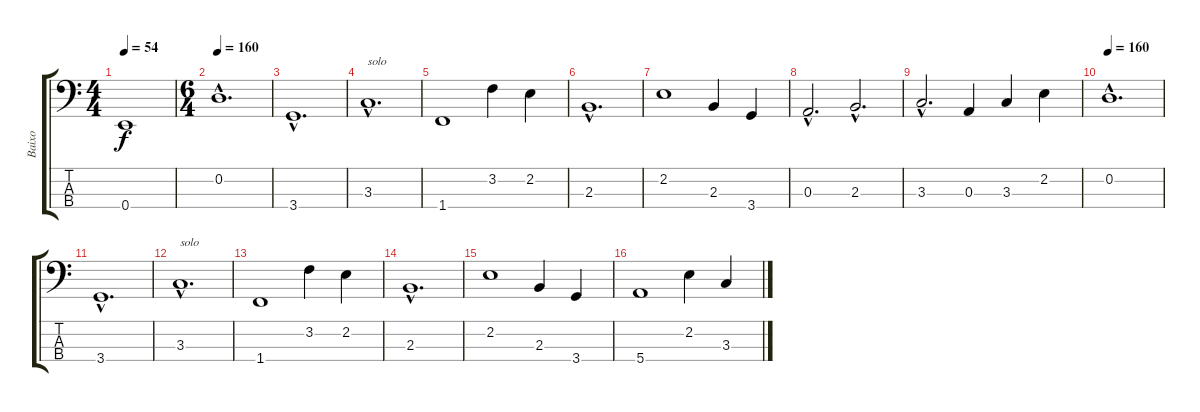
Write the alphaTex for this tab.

\track ("Baixo" "Baixo") {instrument electricbassfinger}
\staff {score tabs}
\tuning (G2 D2 A1 E1) {hide}
\ts (4 4)
\tempo 54
\clef f4
\ks c
0.4.1{dy f} |
\ts (6 4)
\tempo 160
0.2{hac}.1{d} |
3.4{hac}.1{d} |
3.3{hac}.1{d txt "solo"} |
1.4.1 3.2.4 2.2.4 |
2.3{hac}.1{d} |
2.2.1 2.3.4 3.4.4 |
0.3{hac}.2{d} 2.3{hac}.2{d} |
3.3{hac}.2{d} 0.3.4 3.3.4 2.2.4 |
\tempo 160
0.2{hac}.1{d} |
3.4{hac}.1{d} |
3.3{hac}.1{d txt "solo"} |
1.4.1 3.2.4 2.2.4 |
2.3{hac}.1{d} |
2.2.1 2.3.4 3.4.4 |
5.4.1 2.2.4 3.3.4
